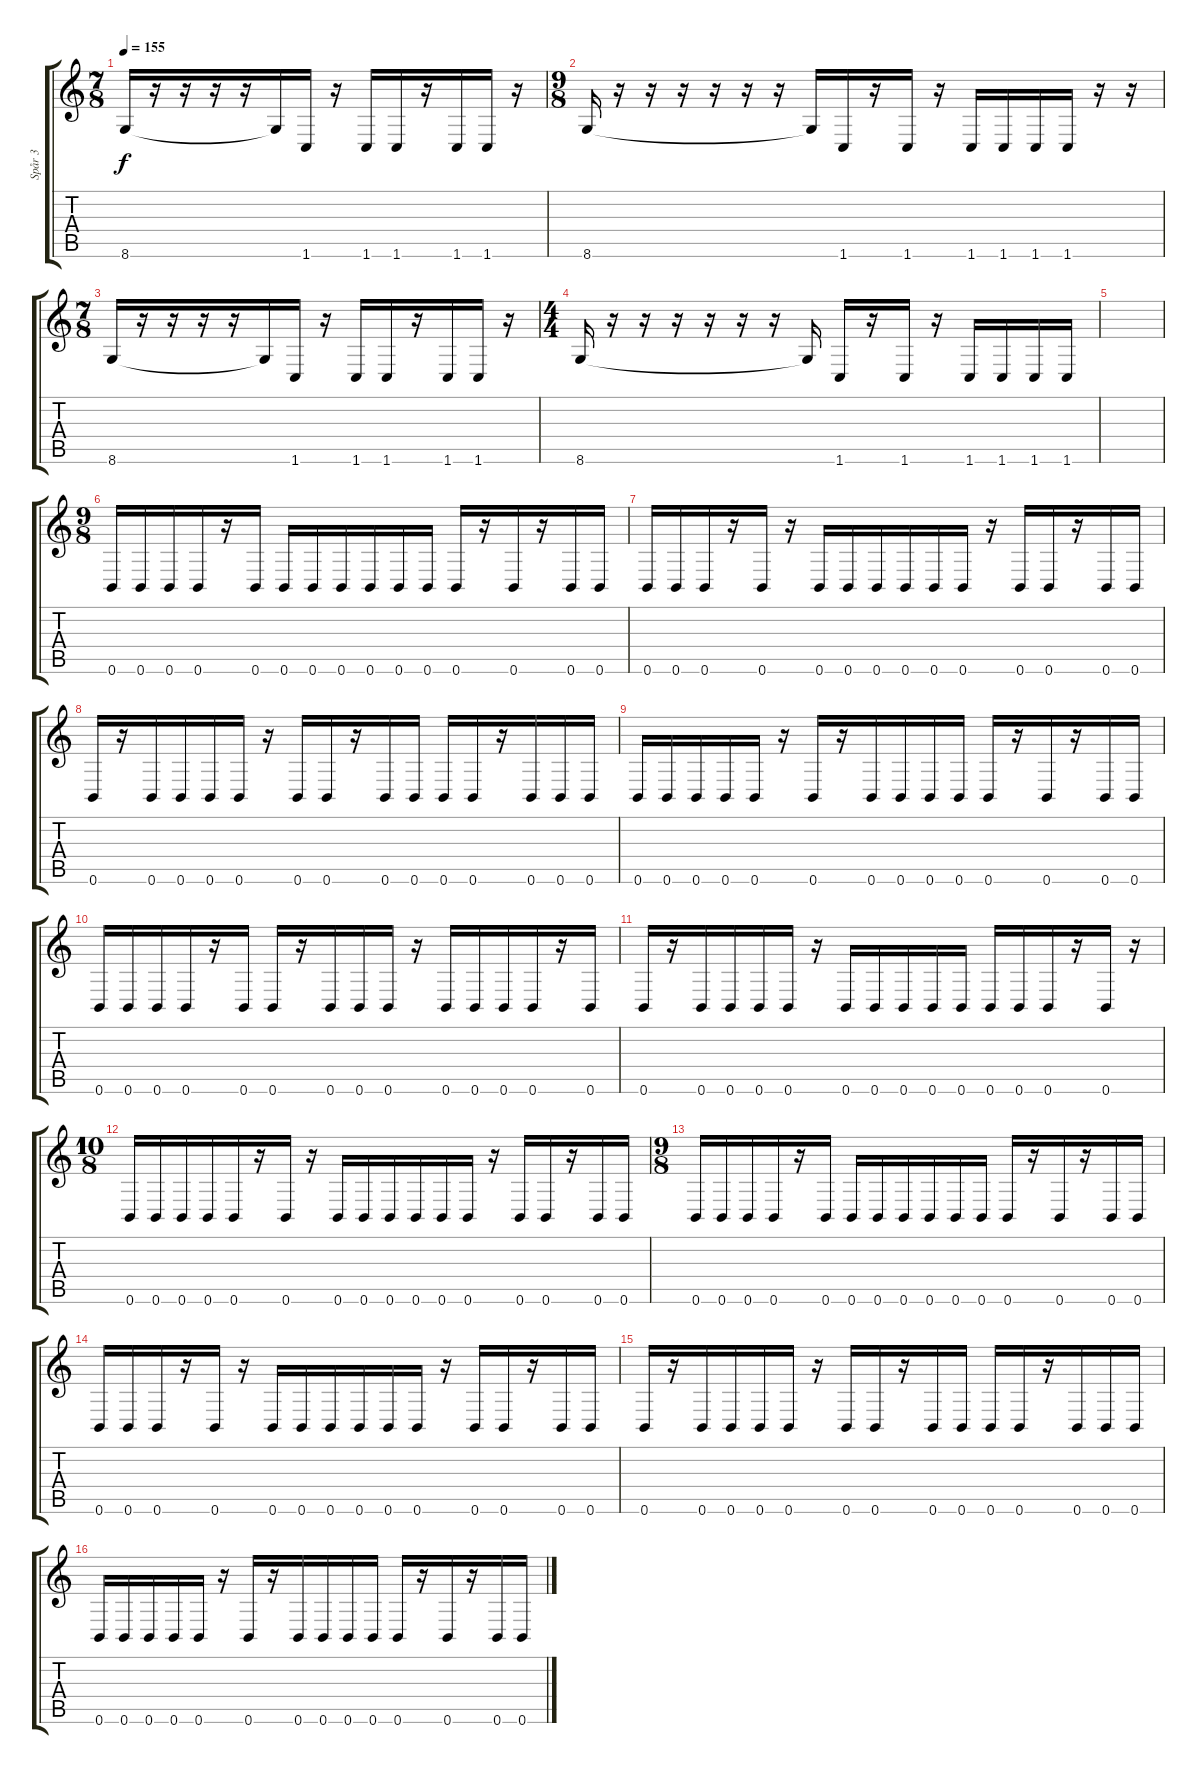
\track ("Spår 3" "Spår 3") {instrument electricbasspick}
\staff {score tabs}
\tuning (Db4 Ab3 E3 B2 Gb2 B1) {hide}
\ts (7 8)
\tempo 155
\clef g2
\ks c
8.6.16{dy f} r.16 r.16 r.16 r.16 8.6{t}.16 1.6.16 r.16 1.6.16 1.6.16 r.16 1.6.16 1.6.16 r.16 |
\ts (9 8)
8.6.16 r.16 r.16 r.16 r.16 r.16 r.16 8.6{t}.16 1.6.16 r.16 1.6.16 r.16 1.6.16 1.6.16 1.6.16 1.6.16 r.16 r.16 |
\ts (7 8)
8.6.16 r.16 r.16 r.16 r.16 8.6{t}.16 1.6.16 r.16 1.6.16 1.6.16 r.16 1.6.16 1.6.16 r.16 |
\ts (4 4)
8.6.16 r.16 r.16 r.16 r.16 r.16 r.16 8.6{t}.16 1.6.16 r.16 1.6.16 r.16 1.6.16 1.6.16 1.6.16 1.6.16 |
|
\ts (9 8)
0.6.16 0.6.16 0.6.16 0.6.16 r.16 0.6.16 0.6.16 0.6.16 0.6.16 0.6.16 0.6.16 0.6.16 0.6.16 r.16 0.6.16 r.16 0.6.16 0.6.16 |
0.6.16 0.6.16 0.6.16 r.16 0.6.16 r.16 0.6.16 0.6.16 0.6.16 0.6.16 0.6.16 0.6.16 r.16 0.6.16 0.6.16 r.16 0.6.16 0.6.16 |
0.6.16 r.16 0.6.16 0.6.16 0.6.16 0.6.16 r.16 0.6.16 0.6.16 r.16 0.6.16 0.6.16 0.6.16 0.6.16 r.16 0.6.16 0.6.16 0.6.16 |
0.6.16 0.6.16 0.6.16 0.6.16 0.6.16 r.16 0.6.16 r.16 0.6.16 0.6.16 0.6.16 0.6.16 0.6.16 r.16 0.6.16 r.16 0.6.16 0.6.16 |
0.6.16 0.6.16 0.6.16 0.6.16 r.16 0.6.16 0.6.16 r.16 0.6.16 0.6.16 0.6.16 r.16 0.6.16 0.6.16 0.6.16 0.6.16 r.16 0.6.16 |
0.6.16 r.16 0.6.16 0.6.16 0.6.16 0.6.16 r.16 0.6.16 0.6.16 0.6.16 0.6.16 0.6.16 0.6.16 0.6.16 0.6.16 r.16 0.6.16 r.16 |
\ts (10 8)
0.6.16 0.6.16 0.6.16 0.6.16 0.6.16 r.16 0.6.16 r.16 0.6.16 0.6.16 0.6.16 0.6.16 0.6.16 0.6.16 r.16 0.6.16 0.6.16 r.16 0.6.16 0.6.16 |
\ts (9 8)
0.6.16 0.6.16 0.6.16 0.6.16 r.16 0.6.16 0.6.16 0.6.16 0.6.16 0.6.16 0.6.16 0.6.16 0.6.16 r.16 0.6.16 r.16 0.6.16 0.6.16 |
0.6.16 0.6.16 0.6.16 r.16 0.6.16 r.16 0.6.16 0.6.16 0.6.16 0.6.16 0.6.16 0.6.16 r.16 0.6.16 0.6.16 r.16 0.6.16 0.6.16 |
0.6.16 r.16 0.6.16 0.6.16 0.6.16 0.6.16 r.16 0.6.16 0.6.16 r.16 0.6.16 0.6.16 0.6.16 0.6.16 r.16 0.6.16 0.6.16 0.6.16 |
0.6.16 0.6.16 0.6.16 0.6.16 0.6.16 r.16 0.6.16 r.16 0.6.16 0.6.16 0.6.16 0.6.16 0.6.16 r.16 0.6.16 r.16 0.6.16 0.6.16
